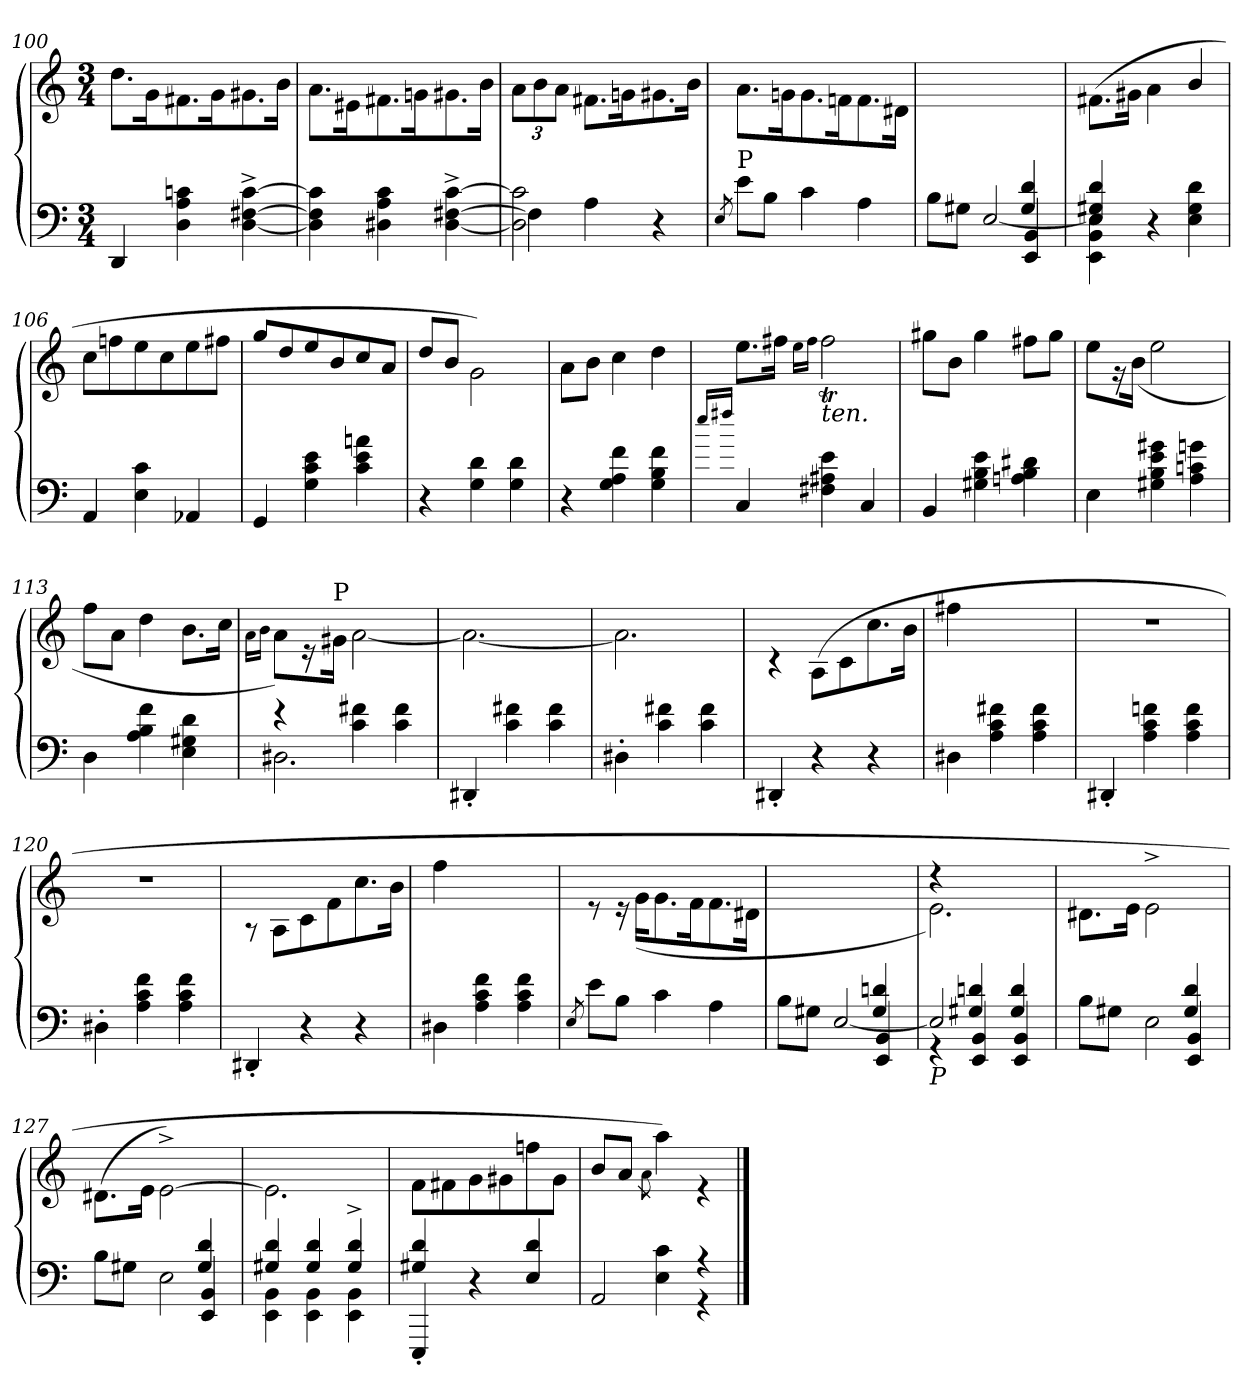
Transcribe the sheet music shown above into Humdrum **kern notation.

**kern	**kern
*part1	*part1
*staff2	*staff1
*clefF4	*clefG2
*k[]	*k[]
*M3/4	*M3/4
=100	=100
*	*^
4DD/	2.ryy	8.dd\L
.	.	16g\K
4D\ 4A\ 4cn\	.	8.f#X\
.	.	16g\K
[4D\^ [4F#X\^ [4c\^	.	8.g#X\
.	.	16b\Jk
=101	=101	=101
4D\] 4F#\] 4c\]	2.ryy	8.a\L
.	.	16e#X\K
4D#X\ 4A\ 4c\	.	8.f#X\
.	.	16gn\K
[4D#\^ [4F#X\^ [4c\^	.	8.g#X\
.	.	16b\Jk
!!LO:LB:g=z	!!
=102	=102	=102
*^	*	*
*	*	*	*Xbrackettup
2D#\] 2c\]	4F#\]	2.ryy	12a\L
.	.	.	12b\
.	.	.	12a\J
.	4A\	.	8.f#X\L
.	.	.	16gn\K
4r	4ryy	.	8.g#X\
.	.	.	16b\Jk
*v	*v	*	*
=103	=103	=103
8qE/	.	.
!LO:TX:a:t=P	!	!
8e\L	2.ryy	8.a\L
8B\J	.	.
.	.	16gn\K
4c\	.	8.g\
.	.	16fn\K
4A\	.	8.f\
.	.	16d#X\Jk
=104	=104	=104
*^	*	*
*	*^	*	*
2ryy	8B\L	2ryy	2ryy	8ryy
.	8G#X\J	.	.	8ryy
.	[2E/	.	.	4ryy
4EE/ 4BB/	.	4G#/ 4d/	4ryy	4ryy
*	*v	*v	*	*
=105	=105	=105	=105
4E/] 4G#X/ 4d/	4EE\ 4BB\ 4E\	2.ryy	(>8.f#X\L
.	.	.	16g#X\Jk
2ryy	4r	.	4a\
.	4E\ 4G#\ 4d\	.	4b/
*v	*v	*	*
=106	=106	=106
4AA/	2.ryy	8cc\L
.	.	8ffn\
4E\ 4c\	.	8ee\
.	.	8cc\
4AA-X/	.	8ee\
.	.	8ff#X\J
=107	=107	=107
4GG/	2.ryy	8gg/L
.	.	8dd/
4G\ 4c\ 4e\	.	8ee/
.	.	8b/
4c\ 4e\ 4an\	.	8cc/
.	.	8a/J
!!LO:LB:g=z	!!
=108	=108	=108
4r	2.ryy	8dd/L
.	.	8b/J
4G\ 4d\	.	2g\)
4G\ 4d\	.	.
=109	=109	=109
4r	2.ryy	8a\L
.	.	8b\J
4G\ 4A\ 4f\	.	4cc\
4G\ 4B\ 4f\	.	4dd\
=110	=110	=110
16qee/LL	.	.
16qff#X/JJ	.	.
4C/	2.ryy	8.ee\L
.	.	16ff#X\Jk
.	.	16qee\LL
.	.	16qff#\JJ
!	!	!LO:TX:b:i:t=ten.
4F#X\ 4A#X\ 4e\	.	2ff#t\
4C/	.	.
=111	=111	=111
4BB/	2.ryy	8gg#X\L
.	.	8b\J
4G#X\ 4B\ 4e\	.	4gg#\
4An\ 4B\ 4d#X\	.	8ff#X\L
.	.	8gg#\J
=112	=112	=112
4E\	2.ryy	8ee\L
.	.	16r
.	.	(>16b\Jk
4G#X\ 4B\ 4e\ 4g#X\	.	2ee\
4A\ 4cn\ 4gn\	.	.
=113	=113	=113
4D\	2.ryy	8ff\L
.	.	8a\J
4A\ 4B\ 4f\	.	4dd\
4E\ 4G#X\ 4d\	.	8.b\L
.	.	16cc\Jk
=114	=114	=114
.	.	16qa\LL
.	.	16qb\JJ
*^	*	*
4r	2.D#X\	2.ryy	8a\L)
.	.	.	16r
!	!	!	!LO:TX:a:t=P
.	.	.	16g#X\Jk
4c\ 4f#X\	.	.	[2a\
4c\ 4f#\	.	.	.
*v	*v	*	*
!!LO:PB:g=z	!!
=115	=115	=115
4DD#X'/	2.ryy	2.a\_
4c\ 4f#X\	.	.
4c\ 4f#\	.	.
=116	=116	=116
4D#X'\	2.ryy	2.a\]
4c\ 4f#X\	.	.
4c\ 4f#\	.	.
=117	=117	=117
4DD#X'/	2.ryy	4r
4r	.	(>8A\L
.	.	8c\
4r	.	8.cc\
.	.	16b\Jk
=118	=118	=118
4D#X\	2.ryy	4ff#X\
4A\ 4c\ 4f#X\	.	2ryy
4A\ 4c\ 4f#\	.	.
=119	=119	=119
4DD#X'/	2.ryy	2.rdd
4A\ 4c\ 4fn\	.	.
4A\ 4c\ 4f\	.	.
=120	=120	=120
4D#X'\	2.ryy	2.rdd
4A\ 4c\ 4f\	.	.
4A\ 4c\ 4f\	.	.
=121	=121	=121
4DD#X'/	2.ryy	8r
.	.	8A\L
4r	.	8c\
.	.	8f\
4r	.	8.cc\
.	.	16b\Jk
=122	=122	=122
4D#X\	2.ryy	4ff\
4A\ 4c\ 4f\	.	2ryy
4A\ 4c\ 4f\	.	.
!!LO:LB:g=z	!!
=123	=123	=123
8qE/	.	.
8e\L	2.ryy	8r
8B\J	.	16r
.	.	(>16g\KL
4c\	.	8.g\
.	.	16f\K
4A\	.	8.f\
.	.	16d#X\Jk
=124	=124	=124
*^	*	*
*	*^	*	*
2ryy	8B\L	2ryy	2ryy	8ryy
.	8G#X\J	.	.	8ryy
.	[2E/	.	.	4ryy
4EE/ 4BB/	.	4G#/ 4dn/	4ryy	4ryy
=125	=125	=125	=125	=125
!LO:TX:b:i:t=P	!	!	!	!
4ryy	2E/]	4r	4r	2.e\)
4EE/ 4BB/	.	4G#X/ 4dn/	2ryy	.
4EE/ 4BB/	4ryy	4G#/ 4d/	.	.
=126	=126	=126	=126	=126
2ryy	8B\L	2ryy	2ryy	8.d#X\L
.	8G#X\J	.	.	.
.	.	.	.	16e\Jk
.	2E\	.	.	2e^\
4EE/ 4BB/	.	4G#/ 4d/	4ryy	.
=127	=127	=127	=127	=127
2ryy	8B\L	2ryy	2ryy	(>8.d#X\L
.	8G#X\J	.	.	.
.	.	.	.	16e\Jk
.	2E\	.	.	[2e^\)
4EE/ 4BB/	.	4G#/ 4d/	4ryy	.
*	*v	*v	*	*
=128	=128	=128	=128
4G#X/ 4d/	4EE\ 4BB\	2.ryy	2.e\]
4G#/ 4d/	4EE\ 4BB\	.	.
4G#/^ 4d/^	4EE\ 4BB\	.	.
=129	=129	=129	=129
4G#X/ 4d/	4EEE'/	2.ryy	8f\L
.	.	.	8f#X\
4r	2ryy	.	8g\
.	.	.	8g#X\
4E/ 4d/	.	.	8ffn\
.	.	.	8g#\J
!!LO:LB:g=z	!!
=130	=130	=130	=130
2AA/	4ryy	2.ryy	8b/L
.	.	.	8a/J
.	.	.	8qa\
.	4E\ 4c\	.	4aa\)
4r	4r	.	4r
*v	*v	*	*
*	*v	*v
==	==
*-	*-
